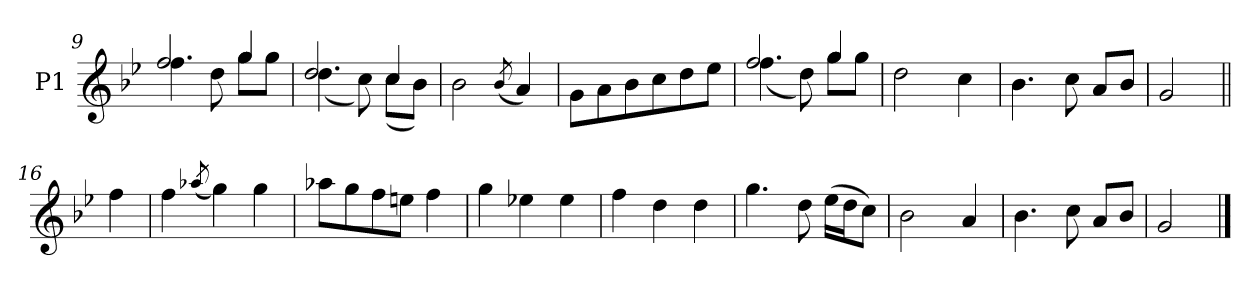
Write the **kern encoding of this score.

**kern
*part1
*staff1
*I"P1
*clefG2
*k[b-e-]
*g:
=9
*^
2ff	4.ff
.	8dd
4gg	8ggL
.	8ggJ
=10	=10
2dd	(4.dd
.	8cc)
4cc	(8ccL
.	8b-J)
*v	*v
=11
2b-
(8qb-/
4a)
=12
8gL
8a
8b-
8cc
8dd
8ee-J
=13
*^
2ff	(4.ff
.	8dd)
4gg	8ggL
.	8ggJ
*v	*v
=14
2dd
4cc
=15
4.b-
8cc
8aL
8b-J
=
2g
=16||
4ff
=17
4ff
(8qaa-X/
4gg)
4gg
=18
8aa-XL
8gg
8ff
8eenJ
4ff
=19
4gg
4ee-X
4ee-
=20
4ff
4dd
4dd
=21
4.gg
8dd
(16ee-LL
16ddJ
8ccJ)
=22
2b-
4a
=23
4.b-
8cc
8aL
8b-J
=24
2g
==
*-
